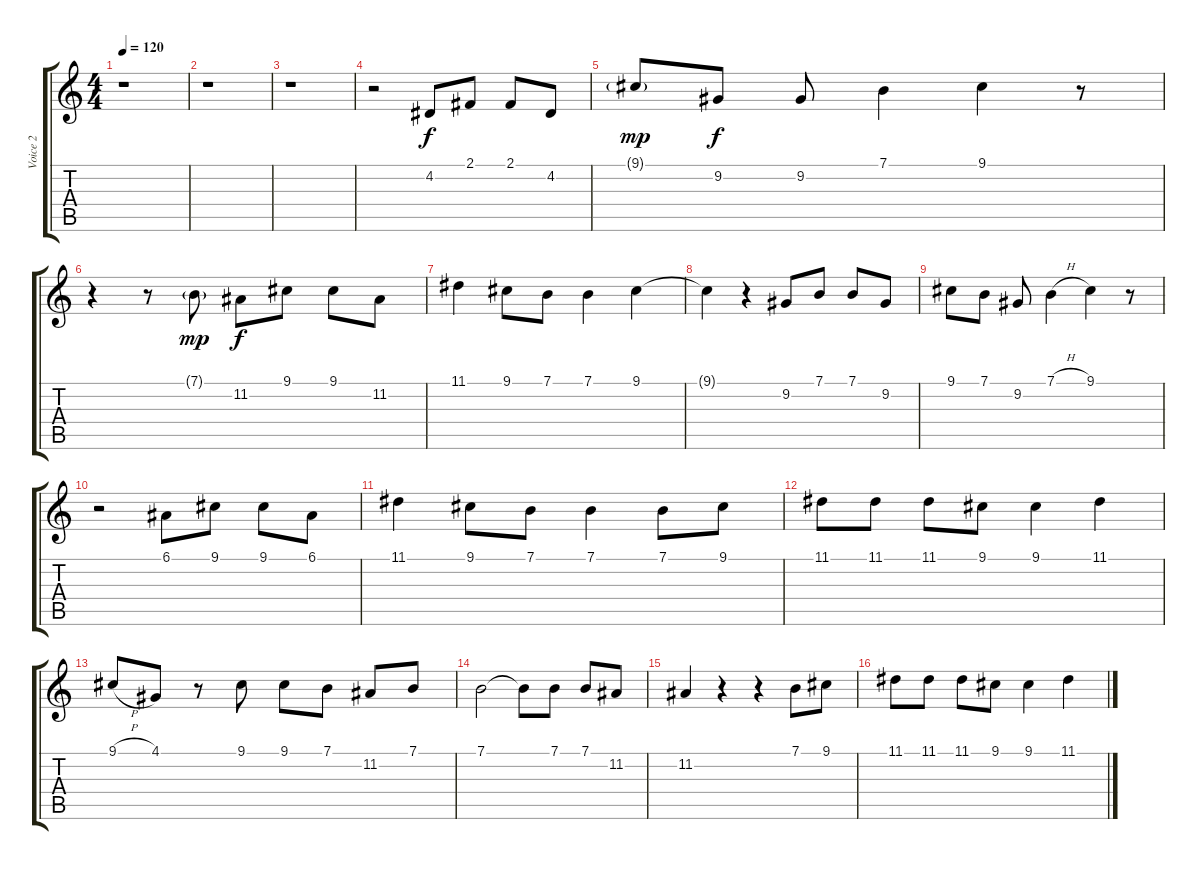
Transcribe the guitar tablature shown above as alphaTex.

\track ("Voice 2" "Voice 2") {instrument lead6voice}
\staff {score tabs}
\tuning (E4 B3 G3 D3 A2 E2) {hide}
\ts (4 4)
\tempo 120
\clef g2
\ks c
r.1{dy f} |
r.1 |
r.1 |
r.2 4.2.8 2.1.8 2.1.8 4.2.8 |
9.1{g}.8{dy mp} 9.2.8{dy f} 9.2.8 7.1.4 9.1.4 r.8 |
r.4 r.8 7.1{g}.8{dy mp} 11.2.8{dy f} 9.1.8 9.1.8 11.2.8 |
11.1.4 9.1.8 7.1.8 7.1.4 9.1.4 |
9.1{t}.4 r.4 9.2.8 7.1.8 7.1.8 9.2.8 |
9.1.8 7.1.8 9.2.8 7.1{h}.4 9.1.4 r.8 |
r.2 6.1.8 9.1.8 9.1.8 6.1.8 |
11.1.4 9.1.8 7.1.8 7.1.4 7.1.8 9.1.8 |
11.1.8 11.1.8 11.1.8 9.1.8 9.1.4 11.1.4 |
9.1{h}.8 4.1.8 r.8 9.1.8 9.1.8 7.1.8 11.2.8 7.1.8 |
7.1.2 7.1{t}.8 7.1.8 7.1.8 11.2.8 |
11.2.4 r.4 r.4 7.1.8 9.1.8 |
11.1.8 11.1.8 11.1.8 9.1.8 9.1.4 11.1.4
